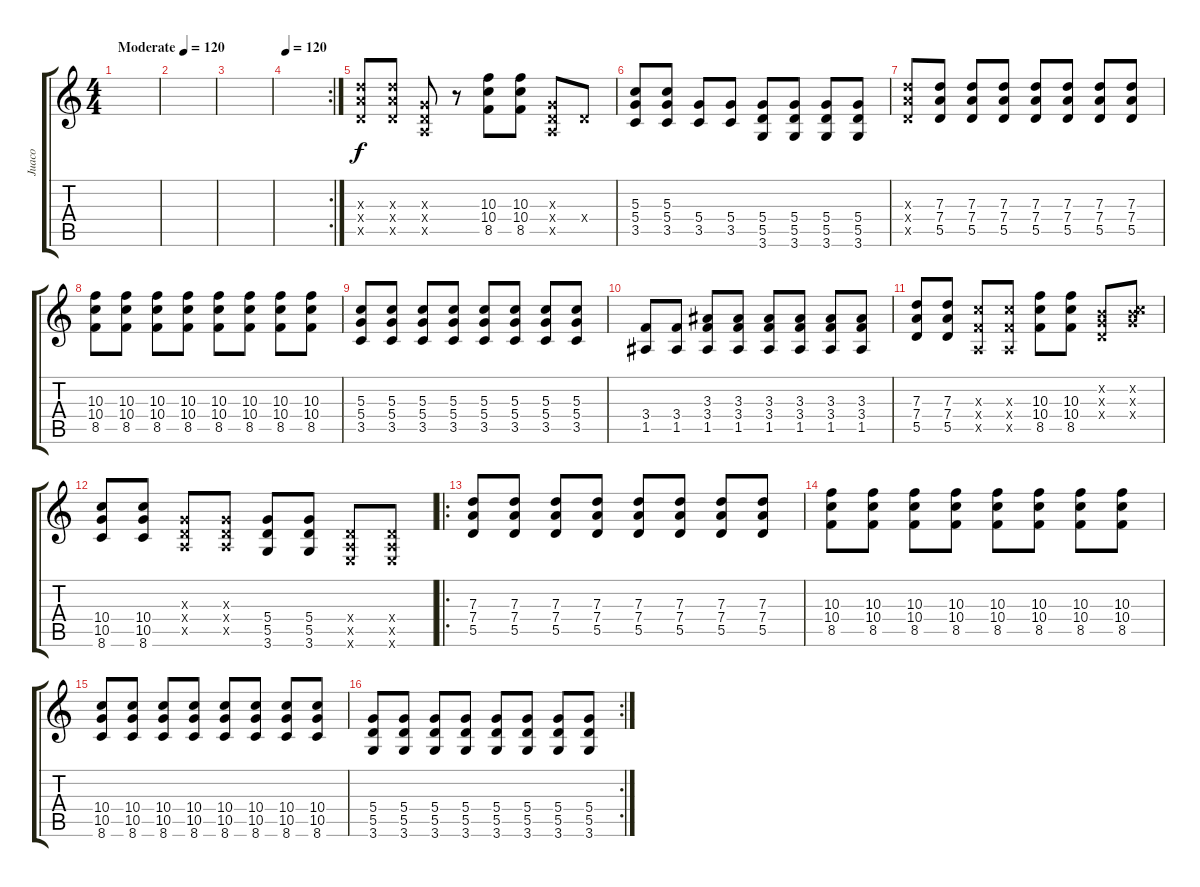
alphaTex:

\track ("Juaco" "Juaco") {solo instrument overdrivenguitar}
\staff {score tabs}
\tuning (E4 B3 G3 D3 A2 E2) {hide}
\ts (4 4)
\tempo (120 "Moderate")
\clef g2
\ks c
|
|
|
\rc 2
\tempo 120
|
(7.3{x} 7.4{x} 5.5{x}).8 (7.3{x} 7.4{x} 5.5{x}).8 (0.3{x} 0.4{x} 0.5{x}).8 r.8 (10.3 10.4 8.5).8 (10.3 10.4 8.5).8 (0.3{x} 0.4{x} 0.5{x}).8 0.4{x}.8 |
(5.3 5.4 3.5).8 (5.3 5.4 3.5).8 (5.4 3.5).8 (5.4 3.5).8 (5.4 5.5 3.6).8 (5.4 5.5 3.6).8 (5.4 5.5 3.6).8 (5.4 5.5 3.6).8 |
(7.3{x} 7.4{x} 5.5{x}).8 (7.3 7.4 5.5).8 (7.3 7.4 5.5).8 (7.3 7.4 5.5).8 (7.3 7.4 5.5).8 (7.3 7.4 5.5).8 (7.3 7.4 5.5).8 (7.3 7.4 5.5).8 |
(10.3 10.4 8.5).8 (10.3 10.4 8.5).8 (10.3 10.4 8.5).8 (10.3 10.4 8.5).8 (10.3 10.4 8.5).8 (10.3 10.4 8.5).8 (10.3 10.4 8.5).8 (10.3 10.4 8.5).8 |
(5.3 5.4 3.5).8 (5.3 5.4 3.5).8 (5.3 5.4 3.5).8 (5.3 5.4 3.5).8 (5.3 5.4 3.5).8 (5.3 5.4 3.5).8 (5.3 5.4 3.5).8 (5.3 5.4 3.5).8 |
(3.4 1.5).8 (3.4 1.5).8 (3.3 3.4 1.5).8 (3.3 3.4 1.5).8 (3.3 3.4 1.5).8 (3.3 3.4 1.5).8 (3.3 3.4 1.5).8 (3.3 3.4 1.5).8 |
(7.3 7.4 5.5).8 (7.3 7.4 5.5).8 (5.3{x} 3.4{x} 0.5{x}).8 (5.3{x} 3.4{x} 0.5{x}).8 (10.3 10.4 8.5).8 (10.3 10.4 8.5).8 (0.2{x} 0.3{x} 0.4{x}).8 (0.2{x} 5.3{x} 5.4{x}).8 |
(10.4 10.5 8.6).8 (10.4 10.5 8.6).8 (0.3{x} 0.4{x} 0.5{x}).8 (0.3{x} 0.4{x} 0.5{x}).8 (5.4 5.5 3.6).8 (5.4 5.5 3.6).8 (0.4{x} 0.5{x} 0.6{x}).8 (0.4{x} 0.5{x} 0.6{x}).8 |
\ro
(7.3 7.4 5.5).8 (7.3 7.4 5.5).8 (7.3 7.4 5.5).8 (7.3 7.4 5.5).8 (7.3 7.4 5.5).8 (7.3 7.4 5.5).8 (7.3 7.4 5.5).8 (7.3 7.4 5.5).8 |
(10.3 10.4 8.5).8 (10.3 10.4 8.5).8 (10.3 10.4 8.5).8 (10.3 10.4 8.5).8 (10.3 10.4 8.5).8 (10.3 10.4 8.5).8 (10.3 10.4 8.5).8 (10.3 10.4 8.5).8 |
(10.4 10.5 8.6).8 (10.4 10.5 8.6).8 (10.4 10.5 8.6).8 (10.4 10.5 8.6).8 (10.4 10.5 8.6).8 (10.4 10.5 8.6).8 (10.4 10.5 8.6).8 (10.4 10.5 8.6).8 |
\rc 2
(5.4 5.5 3.6).8 (5.4 5.5 3.6).8 (5.4 5.5 3.6).8 (5.4 5.5 3.6).8 (5.4 5.5 3.6).8 (5.4 5.5 3.6).8 (5.4 5.5 3.6).8 (5.4 5.5 3.6).8
